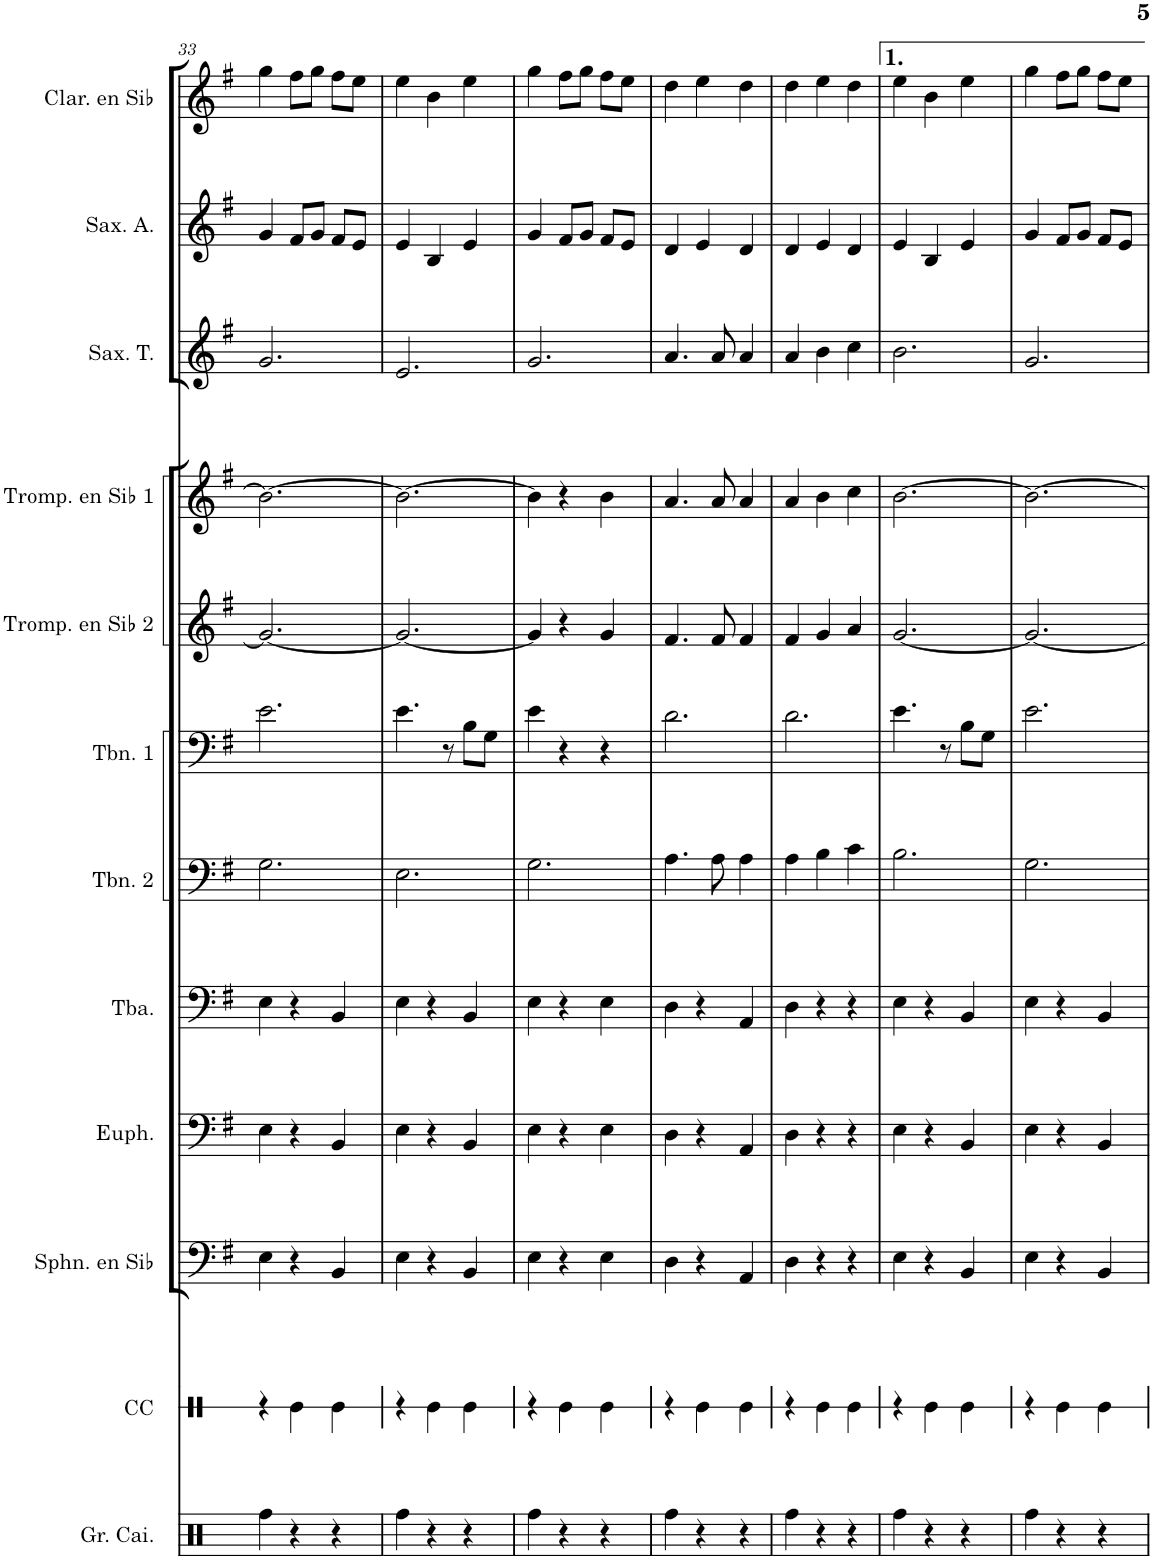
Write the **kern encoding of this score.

**kern	**kern	**kern	**kern	**kern	**kern	**kern	**kern	**kern	**kern	**kern	**kern
*part12	*part11	*part10	*part9	*part8	*part7	*part6	*part5	*part4	*part3	*part2	*part1
*staff12	*staff11	*staff10	*staff9	*staff8	*staff7	*staff6	*staff5	*staff4	*staff3	*staff2	*staff1
*I"Grosses caisses	*I"Caisse claire	*I"Sousaphone en Sib	*I"Euphonium	*I"Tuba	*I"Trombone 2	*I"Trombone 1	*I"Trompette en Sib 2	*I"Trompette en Sib 1	*I"Saxophone Ténor	*I"Saxophone Alto	*I"Clarinette en Sib
*I'Gr. Cai.	*I'CC	*I'Sphn. en Sib	*I'Euph.	*I'Tba.	*I'Tbn. 2	*I'Tbn. 1	*I'Tromp. en Sib 2	*I'Tromp. en Sib 1	*I'Sax. T.	*I'Sax. A.	*I'Clar. en Sib
!!LO:PB:g=z
*clefX	*clefX	*clefF4	*clefF4	*clefF4	*clefF4	*clefF4	*clefG2	*clefG2	*clefG2	*clefG2	*clefG2
*	*	*Trd7c12	*	*	*	*	*Trd1c2	*Trd1c2	*Trd7c12	*Trd5c9	*Trd1c2
*k[]	*k[]	*k[f#]	*k[f#]	*k[f#]	*k[f#]	*k[f#]	*k[f#]	*k[f#]	*k[f#]	*k[f#]	*k[f#]
*M3/4	*M3/4	*M3/4	*M3/4	*M3/4	*M3/4	*M3/4	*M3/4	*M3/4	*M3/4	*M3/4	*M3/4
=33	=33	=33	=33	=33	=33	=33	=33	=33	=33	=33	=33
4Rff\	4r	4E\	4E\	4E\	2.G\	2.e\	2.g/_	2.b\_	2.g/	4g/	4gg\
4r	4Re\	4r	4r	4r	.	.	.	.	.	8f#/L	8ff#\L
.	.	.	.	.	.	.	.	.	.	8g/J	8gg\J
4r	4Re\	4BB/	4BB/	4BB/	.	.	.	.	.	8f#/L	8ff#\L
.	.	.	.	.	.	.	.	.	.	8e/J	8ee\J
=34	=34	=34	=34	=34	=34	=34	=34	=34	=34	=34	=34
4Rff\	4r	4E\	4E\	4E\	2.E\	4.e\	2.g/_	2.b\_	2.e/	4e/	4ee\
4r	4Re\	4r	4r	4r	.	.	.	.	.	4B/	4b\
.	.	.	.	.	.	8r	.	.	.	.	.
4r	4Re\	4BB/	4BB/	4BB/	.	8B\L	.	.	.	4e/	4ee\
.	.	.	.	.	.	8G\J	.	.	.	.	.
=35	=35	=35	=35	=35	=35	=35	=35	=35	=35	=35	=35
4Rff\	4r	4E\	4E\	4E\	2.G\	4e\	4g/]	4b\]	2.g/	4g/	4gg\
4r	4Re\	4r	4r	4r	.	4r	4r	4r	.	8f#/L	8ff#\L
.	.	.	.	.	.	.	.	.	.	8g/J	8gg\J
4r	4Re\	4E\	4E\	4E\	.	4r	4g/	4b\	.	8f#/L	8ff#\L
.	.	.	.	.	.	.	.	.	.	8e/J	8ee\J
=36	=36	=36	=36	=36	=36	=36	=36	=36	=36	=36	=36
4Rff\	4r	4D\	4D\	4D\	4.A\	2.d\	4.f#/	4.a/	4.a/	4d/	4dd\
4r	4Re\	4r	4r	4r	.	.	.	.	.	4e/	4ee\
.	.	.	.	.	8A\	.	8f#/	8a/	8a/	.	.
4r	4Re\	4AA/	4AA/	4AA/	4A\	.	4f#/	4a/	4a/	4d/	4dd\
=37	=37	=37	=37	=37	=37	=37	=37	=37	=37	=37	=37
4Rff\	4r	4D\	4D\	4D\	4A\	2.d\	4f#/	4a/	4a/	4d/	4dd\
4r	4Re\	4r	4r	4r	4B\	.	4g/	4b\	4b\	4e/	4ee\
4r	4Re\	4r	4r	4r	4c\	.	4a/	4cc\	4cc\	4d/	4dd\
=38	=38	=38	=38	=38	=38	=38	=38	=38	=38	=38	=38
4Rff\	4r	4E\	4E\	4E\	2.B\	4.e\	[2.g/	[2.b\	2.b\	4e/	4ee\
4r	4Re\	4r	4r	4r	.	.	.	.	.	4B/	4b\
.	.	.	.	.	.	8r	.	.	.	.	.
4r	4Re\	4BB/	4BB/	4BB/	.	8B\L	.	.	.	4e/	4ee\
.	.	.	.	.	.	8G\J	.	.	.	.	.
=39	=39	=39	=39	=39	=39	=39	=39	=39	=39	=39	=39
4Rff\	4r	4E\	4E\	4E\	2.G\	2.e\	2.g/_	2.b\_	2.g/	4g/	4gg\
4r	4Re\	4r	4r	4r	.	.	.	.	.	8f#/L	8ff#\L
.	.	.	.	.	.	.	.	.	.	8g/J	8gg\J
4r	4Re\	4BB/	4BB/	4BB/	.	.	.	.	.	8f#/L	8ff#\L
.	.	.	.	.	.	.	.	.	.	8e/J	8ee\J
=	=	=	=	=	=	=	=	=	=	=	=
*-	*-	*-	*-	*-	*-	*-	*-	*-	*-	*-	*-
